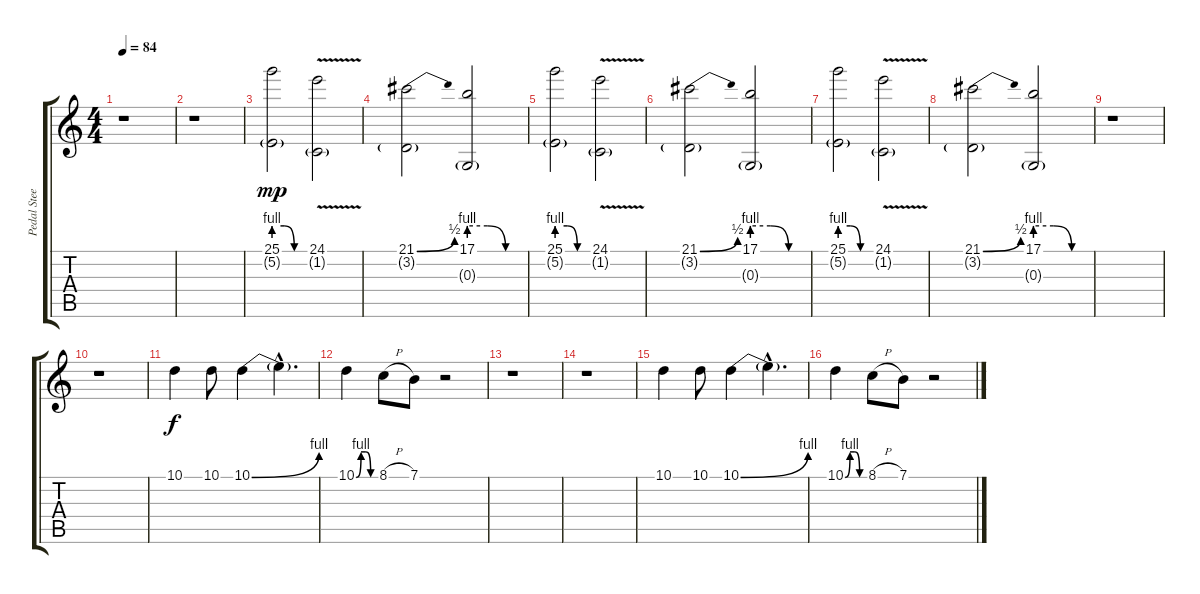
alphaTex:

\track ("Pedal Steel Gtr." "Pedal Stee") {instrument viola}
\staff {score tabs}
\tuning (E4 B3 G3 D3 A2 E2) {hide}
\ts (4 4)
\tempo 84
\clef g2
\ks c
r.1{dy f} |
r.1 |
(25.1{be (custom 0 4 20 4 40 0 60 0)} 5.2{g}).2{dy mp} (24.1{v} 1.2{g}).2 |
(21.1{be (bend 0 0 60 2)} 3.2{g}).2 (17.1{be (custom 0 4 20 4 40 0 60 0)} 0.3{g}).2 |
(25.1{be (custom 0 4 20 4 40 0 60 0)} 5.2{g}).2 (24.1{v} 1.2{g}).2 |
(21.1{be (bend 0 0 60 2)} 3.2{g}).2 (17.1{be (custom 0 4 20 4 40 0 60 0)} 0.3{g}).2 |
(25.1{be (custom 0 4 20 4 40 0 60 0)} 5.2{g}).2 (24.1{v} 1.2{g}).2 |
(21.1{be (bend 0 0 60 2)} 3.2{g}).2 (17.1{be (custom 0 4 20 4 40 0 60 0)} 0.3{g}).2 |
r.1 |
r.1 |
10.1.4{dy f} 10.1.8 10.1{be (bend 0 0 60 4)}.4 10.1{hac t}.4{d} |
10.1{be (custom 0 0 15 4 30 4 45 0 60 0)}.4 8.1{h}.8 7.1.8 r.2 |
r.1 |
r.1 |
10.1.4 10.1.8 10.1{be (bend 0 0 60 4)}.4 10.1{hac t}.4{d} |
10.1{be (custom 0 0 15 4 30 4 45 0 60 0)}.4 8.1{h}.8 7.1.8 r.2
